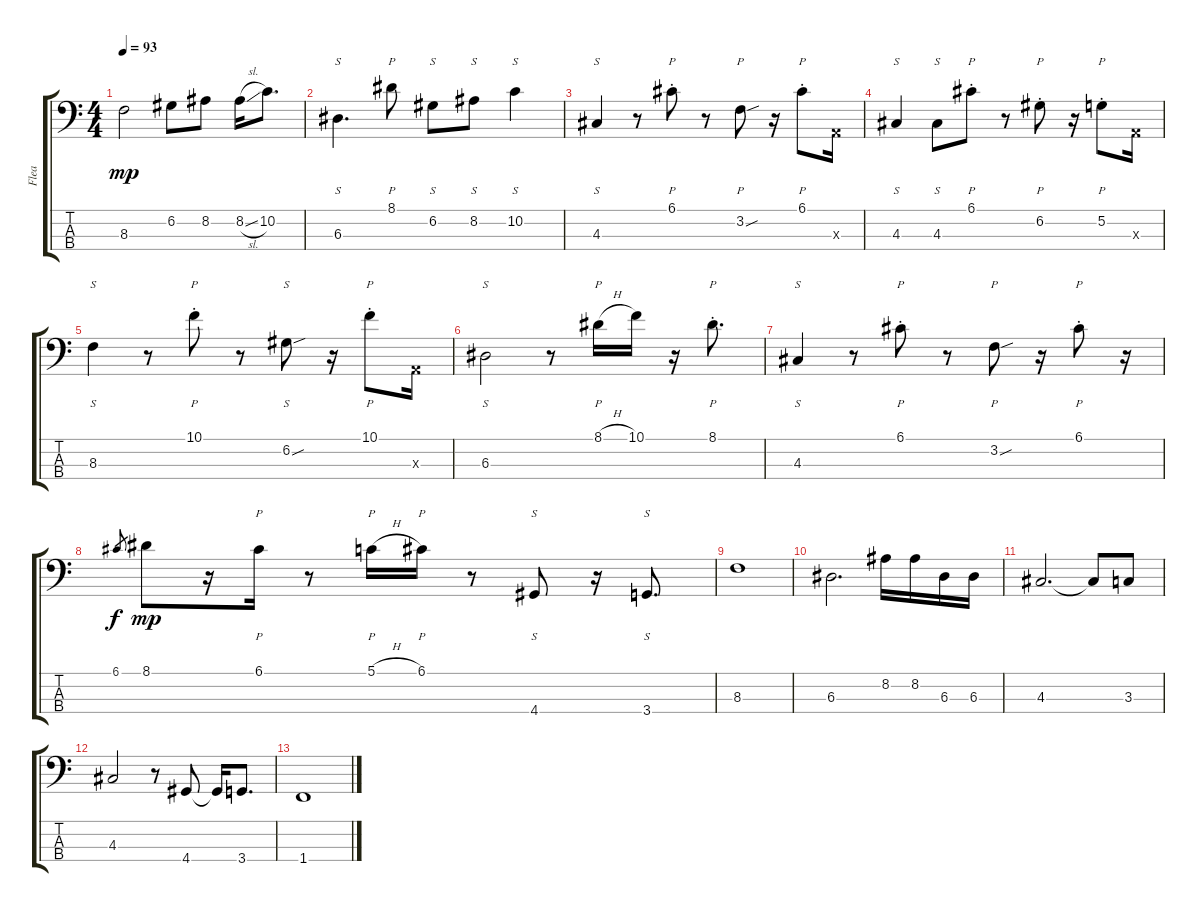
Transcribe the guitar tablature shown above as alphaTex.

\track ("Flea" "Flea") {instrument slapbass1}
\staff {score tabs}
\tuning (G2 D2 A1 E1) {hide}
\ts (4 4)
\tempo 93
\clef f4
\ks c
8.3.2{dy mp} 6.2.8 8.2.8 8.2{sl}.16 10.2.8{d} |
6.3.4{s d} 8.1.8{p} 6.2.8{s} 8.2.8{s} 10.2.4{s} |
4.3.4{s} r.8 6.1{st}.8{p} r.8 3.2{sou}.8{p} r.16 6.1{st}.8{p} 0.3{x}.16 |
4.3.4{s} 4.3.8{s} 6.1{st}.8{p} r.8 6.2{st}.8{p} r.16 5.2{st}.8{p} 0.3{x}.16 |
8.3.4{s} r.8 10.1{st}.8{p} r.8 6.2{sou}.8{s} r.16 10.1{st}.8{p} 0.3{x}.16 |
6.3.2{s} r.8 8.1{h}.16{p} 10.1.16 r.16 8.1{st}.8{p d} |
4.3.4{s} r.8 6.1{st}.8{p} r.8 3.2{sou}.8{p} r.16 6.1{st}.8{p} r.16 |
6.1.8{gr dy f} 8.1.8{dy mp} r.16 6.1.16{p} r.8 5.1{h}.16{p} 6.1.16{p} r.8 4.4.8{s} r.16 3.4.8{s d} |
8.3.1 |
6.3.2{d} 8.2.16 8.2.16 6.3.16 6.3.16 |
4.3.2{d} 4.3{t}.8 3.3.8 |
4.3.2 r.8 4.4.8 4.4{t}.16 3.4.8{d} |
1.4.1
